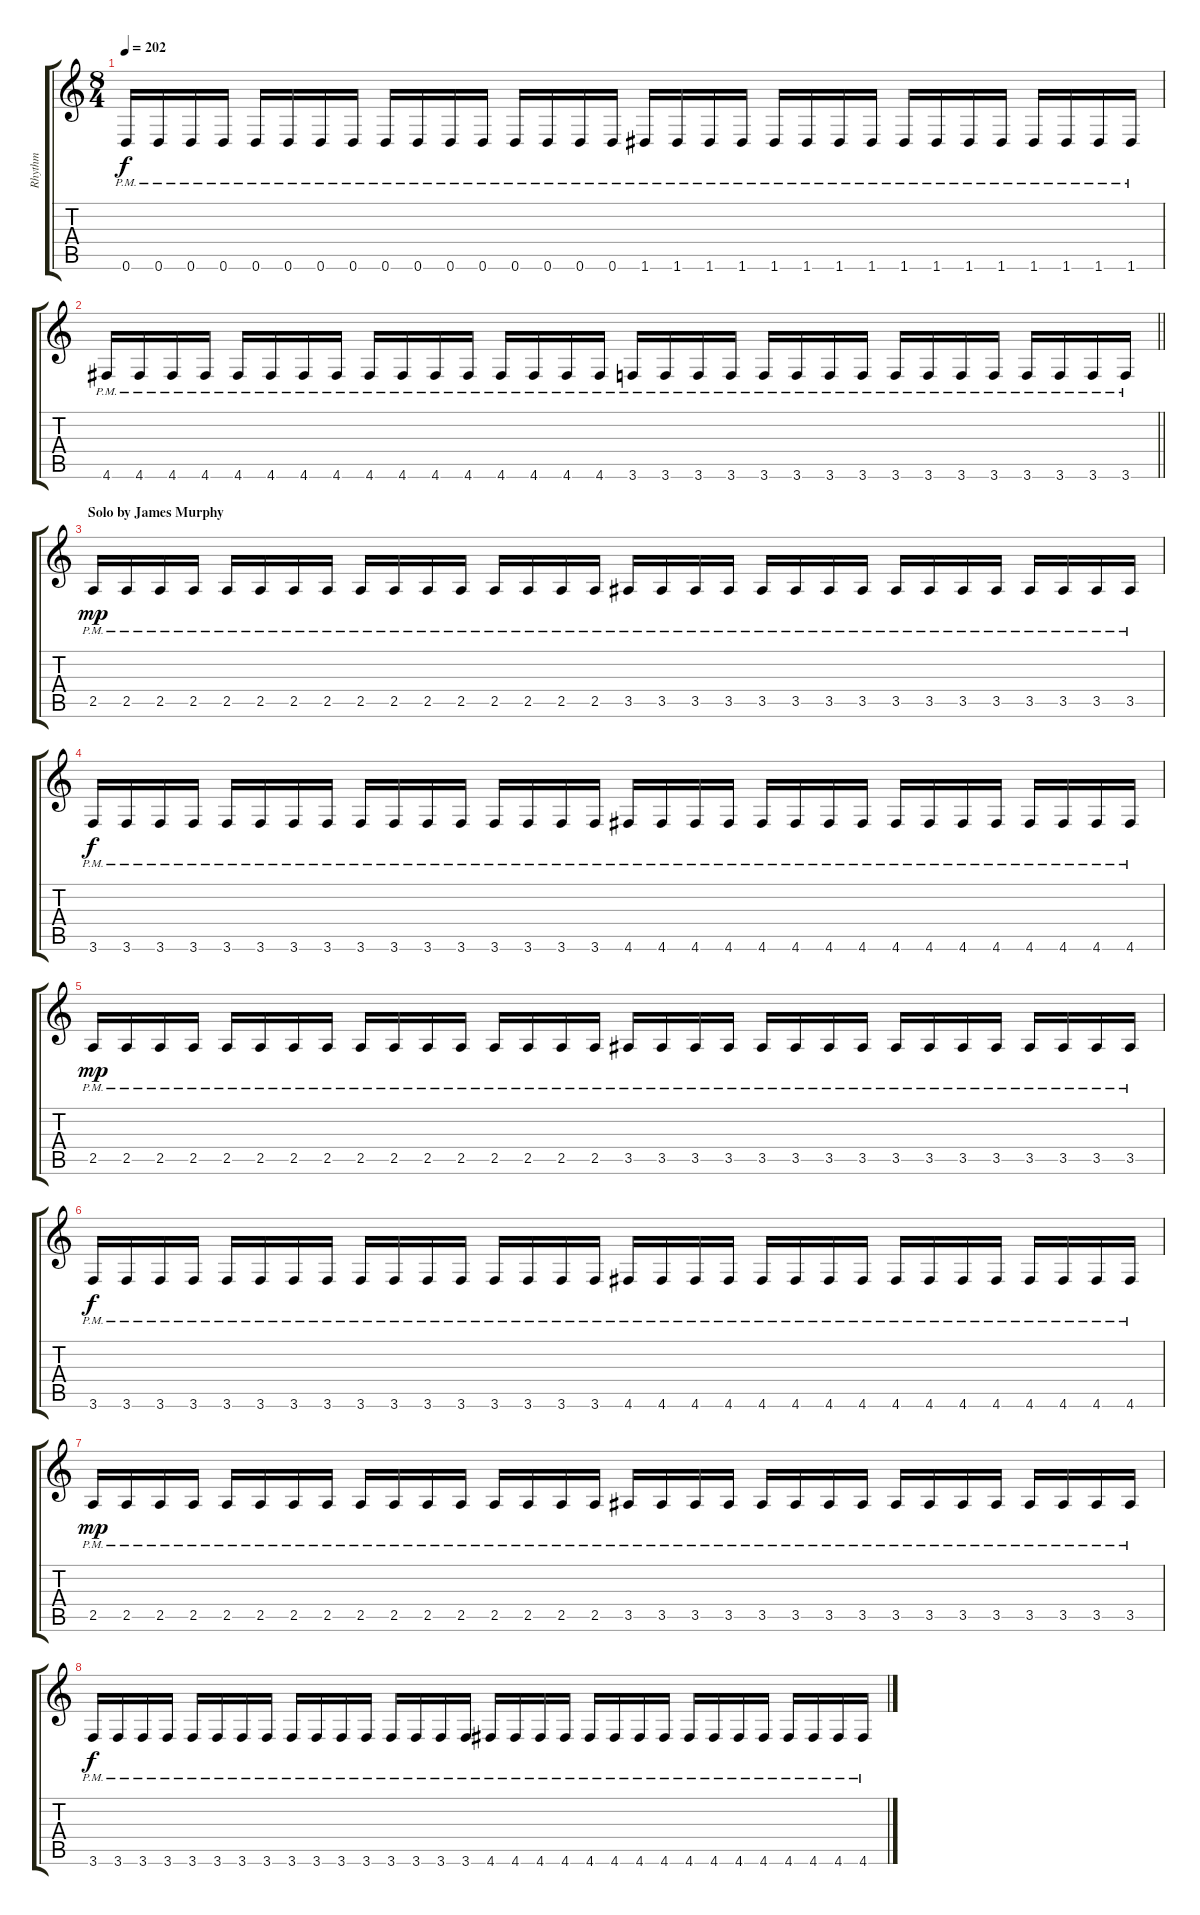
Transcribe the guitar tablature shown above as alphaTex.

\track ("Rhythm" "Rhythm") {instrument distortionguitar}
\staff {score tabs}
\tuning (D4 A3 F3 C3 G2 D2) {hide}
\ts (8 4)
\tempo 202
\clef g2
\ks c
0.6{pm}.16{dy f} 0.6{pm}.16 0.6{pm}.16 0.6{pm}.16 0.6{pm}.16 0.6{pm}.16 0.6{pm}.16 0.6{pm}.16 0.6{pm}.16 0.6{pm}.16 0.6{pm}.16 0.6{pm}.16 0.6{pm}.16 0.6{pm}.16 0.6{pm}.16 0.6{pm}.16 1.6{pm}.16 1.6{pm}.16 1.6{pm}.16 1.6{pm}.16 1.6{pm}.16 1.6{pm}.16 1.6{pm}.16 1.6{pm}.16 1.6{pm}.16 1.6{pm}.16 1.6{pm}.16 1.6{pm}.16 1.6{pm}.16 1.6{pm}.16 1.6{pm}.16 1.6{pm}.16 |
\barLineRight lightlight
4.6{pm}.16 4.6{pm}.16 4.6{pm}.16 4.6{pm}.16 4.6{pm}.16 4.6{pm}.16 4.6{pm}.16 4.6{pm}.16 4.6{pm}.16 4.6{pm}.16 4.6{pm}.16 4.6{pm}.16 4.6{pm}.16 4.6{pm}.16 4.6{pm}.16 4.6{pm}.16 3.6{pm}.16 3.6{pm}.16 3.6{pm}.16 3.6{pm}.16 3.6{pm}.16 3.6{pm}.16 3.6{pm}.16 3.6{pm}.16 3.6{pm}.16 3.6{pm}.16 3.6{pm}.16 3.6{pm}.16 3.6{pm}.16 3.6{pm}.16 3.6{pm}.16 3.6{pm}.16 |
\section ("" "Solo by James Murphy")
2.5{pm}.16{dy mp} 2.5{pm}.16 2.5{pm}.16 2.5{pm}.16 2.5{pm}.16 2.5{pm}.16 2.5{pm}.16 2.5{pm}.16 2.5{pm}.16 2.5{pm}.16 2.5{pm}.16 2.5{pm}.16 2.5{pm}.16 2.5{pm}.16 2.5{pm}.16 2.5{pm}.16 3.5{pm}.16 3.5{pm}.16 3.5{pm}.16 3.5{pm}.16 3.5{pm}.16 3.5{pm}.16 3.5{pm}.16 3.5{pm}.16 3.5{pm}.16 3.5{pm}.16 3.5{pm}.16 3.5{pm}.16 3.5{pm}.16 3.5{pm}.16 3.5{pm}.16 3.5{pm}.16 |
3.6{pm}.16{dy f} 3.6{pm}.16 3.6{pm}.16 3.6{pm}.16 3.6{pm}.16 3.6{pm}.16 3.6{pm}.16 3.6{pm}.16 3.6{pm}.16 3.6{pm}.16 3.6{pm}.16 3.6{pm}.16 3.6{pm}.16 3.6{pm}.16 3.6{pm}.16 3.6{pm}.16 4.6{pm}.16 4.6{pm}.16 4.6{pm}.16 4.6{pm}.16 4.6{pm}.16 4.6{pm}.16 4.6{pm}.16 4.6{pm}.16 4.6{pm}.16 4.6{pm}.16 4.6{pm}.16 4.6{pm}.16 4.6{pm}.16 4.6{pm}.16 4.6{pm}.16 4.6{pm}.16 |
2.5{pm}.16{dy mp} 2.5{pm}.16 2.5{pm}.16 2.5{pm}.16 2.5{pm}.16 2.5{pm}.16 2.5{pm}.16 2.5{pm}.16 2.5{pm}.16 2.5{pm}.16 2.5{pm}.16 2.5{pm}.16 2.5{pm}.16 2.5{pm}.16 2.5{pm}.16 2.5{pm}.16 3.5{pm}.16 3.5{pm}.16 3.5{pm}.16 3.5{pm}.16 3.5{pm}.16 3.5{pm}.16 3.5{pm}.16 3.5{pm}.16 3.5{pm}.16 3.5{pm}.16 3.5{pm}.16 3.5{pm}.16 3.5{pm}.16 3.5{pm}.16 3.5{pm}.16 3.5{pm}.16 |
3.6{pm}.16{dy f} 3.6{pm}.16 3.6{pm}.16 3.6{pm}.16 3.6{pm}.16 3.6{pm}.16 3.6{pm}.16 3.6{pm}.16 3.6{pm}.16 3.6{pm}.16 3.6{pm}.16 3.6{pm}.16 3.6{pm}.16 3.6{pm}.16 3.6{pm}.16 3.6{pm}.16 4.6{pm}.16 4.6{pm}.16 4.6{pm}.16 4.6{pm}.16 4.6{pm}.16 4.6{pm}.16 4.6{pm}.16 4.6{pm}.16 4.6{pm}.16 4.6{pm}.16 4.6{pm}.16 4.6{pm}.16 4.6{pm}.16 4.6{pm}.16 4.6{pm}.16 4.6{pm}.16 |
2.5{pm}.16{dy mp} 2.5{pm}.16 2.5{pm}.16 2.5{pm}.16 2.5{pm}.16 2.5{pm}.16 2.5{pm}.16 2.5{pm}.16 2.5{pm}.16 2.5{pm}.16 2.5{pm}.16 2.5{pm}.16 2.5{pm}.16 2.5{pm}.16 2.5{pm}.16 2.5{pm}.16 3.5{pm}.16 3.5{pm}.16 3.5{pm}.16 3.5{pm}.16 3.5{pm}.16 3.5{pm}.16 3.5{pm}.16 3.5{pm}.16 3.5{pm}.16 3.5{pm}.16 3.5{pm}.16 3.5{pm}.16 3.5{pm}.16 3.5{pm}.16 3.5{pm}.16 3.5{pm}.16 |
3.6{pm}.16{dy f} 3.6{pm}.16 3.6{pm}.16 3.6{pm}.16 3.6{pm}.16 3.6{pm}.16 3.6{pm}.16 3.6{pm}.16 3.6{pm}.16 3.6{pm}.16 3.6{pm}.16 3.6{pm}.16 3.6{pm}.16 3.6{pm}.16 3.6{pm}.16 3.6{pm}.16 4.6{pm}.16 4.6{pm}.16 4.6{pm}.16 4.6{pm}.16 4.6{pm}.16 4.6{pm}.16 4.6{pm}.16 4.6{pm}.16 4.6{pm}.16 4.6{pm}.16 4.6{pm}.16 4.6{pm}.16 4.6{pm}.16 4.6{pm}.16 4.6{pm}.16 4.6{pm}.16
